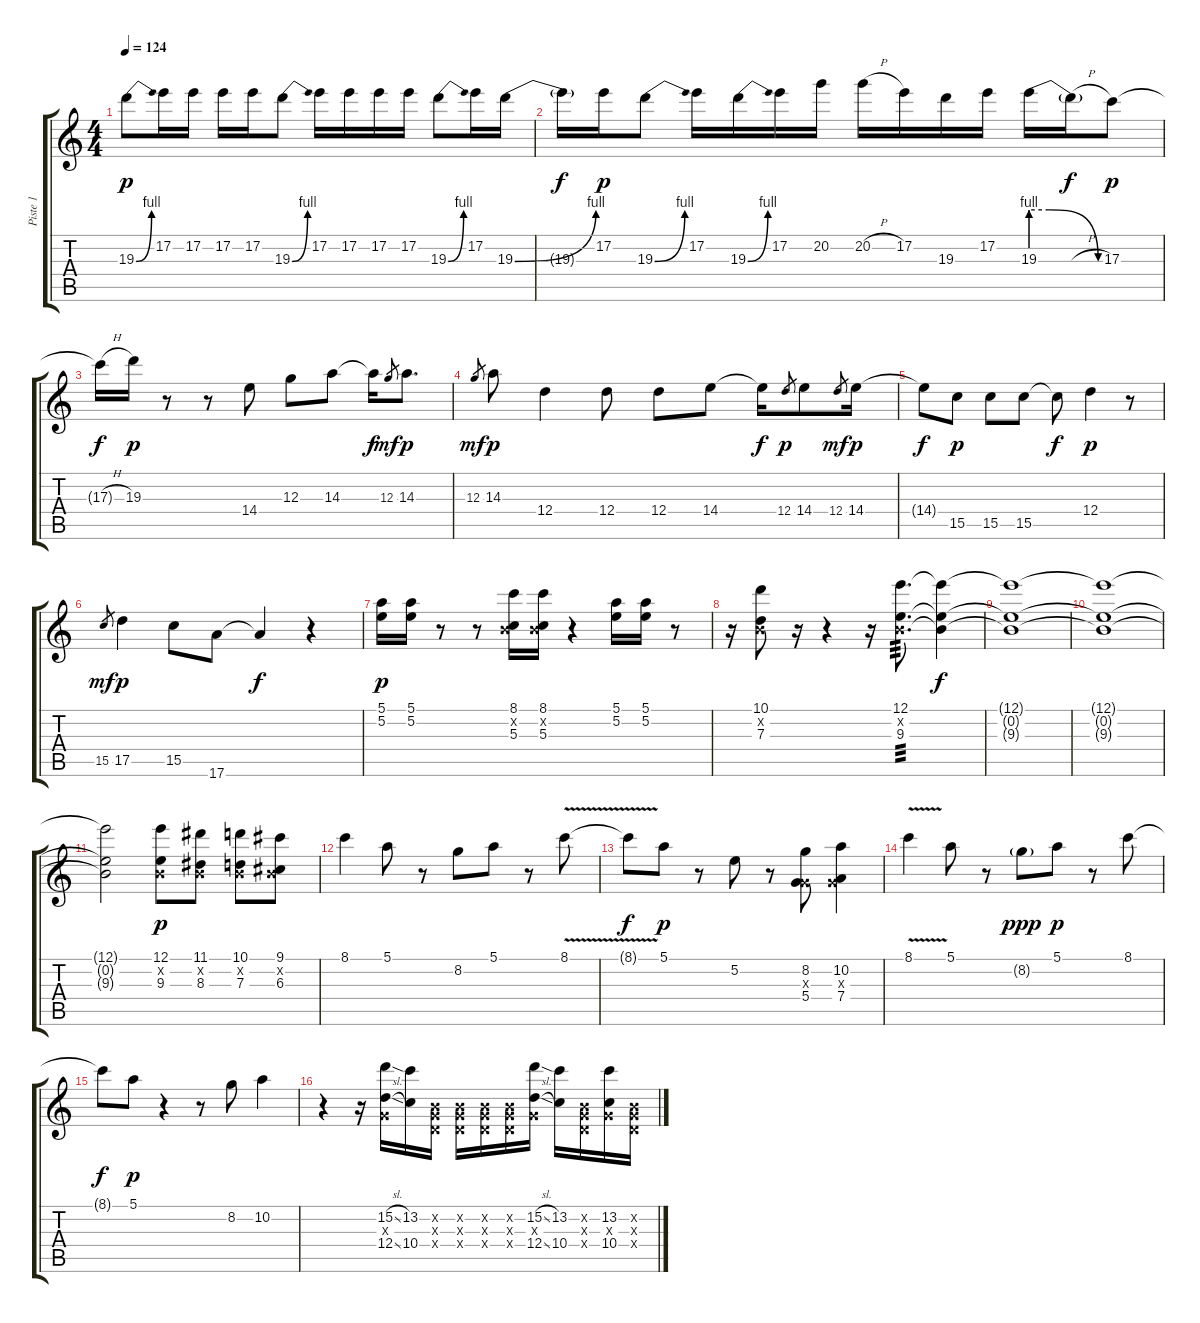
\track ("Piste 1" "Piste 1") {instrument overdrivenguitar}
\staff {score tabs}
\tuning (E4 B3 G3 D3 A2 E2) {hide}
\ts (4 4)
\tempo 124
\clef g2
\ks c
19.3{be (bend 0 0 60 4)}.8{dy p} 17.2.16 17.2.16 17.2.16 17.2.16 19.3{be (bend 0 0 60 4)}.8 17.2.16 17.2.16 17.2.16 17.2.16 19.3{be (bend 0 0 60 4)}.8 17.2.16 19.3{be (bend 0 0 60 4)}.16 |
19.3{t}.16{dy f} 17.2.16{dy p} 19.3{be (bend 0 0 60 4)}.8 17.2.16 19.3{be (bend 0 0 60 4)}.16 17.2.16 20.2.16 20.2{h}.16 17.2.16 19.3.16 17.2.16 19.3{be (custom 0 4 15 4 55 0 60 0)}.16 19.3{h t}.16{dy f} 17.3.8{dy p} |
17.3{h t}.16{dy f} 19.3.16{dy p} r.8 r.8 14.4.8 12.3.8 14.3.8 14.3{t}.16{dy f} 12.3.8{gr dy mf} 14.3.8{d dy p} |
12.3.8{gr dy mf} 14.3.8{dy p} 12.4.4 12.4.8 12.4.8 14.4.8 14.4{t}.16{dy f} 12.4.8{gr dy p} 14.4.8 12.4.8{gr dy mf} 14.4.16{dy p} |
14.4{t}.8{dy f} 15.5.8{dy p} 15.5.8 15.5.8 15.5{t}.8{dy f} 12.4.4{dy p} r.8 |
15.5.8{gr dy mf} 17.5.4{dy p} 15.5.8 17.6.8 17.6{t}.4{dy f} r.4 |
(5.1 5.2).16{dy p} (5.1 5.2).16 r.8 r.8 (8.1 0.2{x} 5.3).16 (8.1 0.2{x} 5.3).16 r.4 (5.1 5.2).16 (5.1 5.2).16 r.8 |
r.16 (10.1 0.2{x} 7.3).8 r.16 r.4 r.16 (12.1 0.2{x} 9.3).8{d tp 3} (12.1{t} 0.2{t} 9.3{t}).4{dy f} |
(12.1{t} 0.2{t} 9.3{t}).1 |
(12.1{t} 0.2{t} 9.3{t}).1 |
(12.1{t} 0.2{t} 9.3{t}).2 (12.1 0.2{x} 9.3).8{dy p} (11.1 0.2{x} 8.3).8 (10.1 0.2{x} 7.3).8 (9.1 0.2{x} 6.3).8 |
8.1.4 5.1.8 r.8 8.2.8 5.1.8 r.8 8.1{v}.8 |
8.1{t}.8{dy f} 5.1.8{dy p} r.8 5.2.8 r.8 (8.2 0.3{x} 5.4).8 (10.2 0.3{x} 7.4).4 |
8.1{v}.4 5.1.8 r.8 8.2{g}.8{dy ppp} 5.1.8{dy p} r.8 8.1.8 |
8.1{t}.8{dy f} 5.1.8{dy p} r.4 r.8 8.2.8 10.2.4 |
r.4 r.16 (15.2{sl} 0.3{x} 12.4{sl}).16 (13.2 10.4).16 (0.2{x} 0.3{x} 0.4{x}).16 (0.2{x} 0.3{x} 0.4{x}).16 (0.2{x} 0.3{x} 0.4{x}).16 (0.2{x} 0.3{x} 0.4{x}).16 (15.2{sl} 0.3{x} 12.4{sl}).16 (13.2 10.4).16 (0.2{x} 0.3{x} 0.4{x}).16 (13.2 0.3{x} 10.4).16 (0.2{x} 0.3{x} 0.4{x}).16
